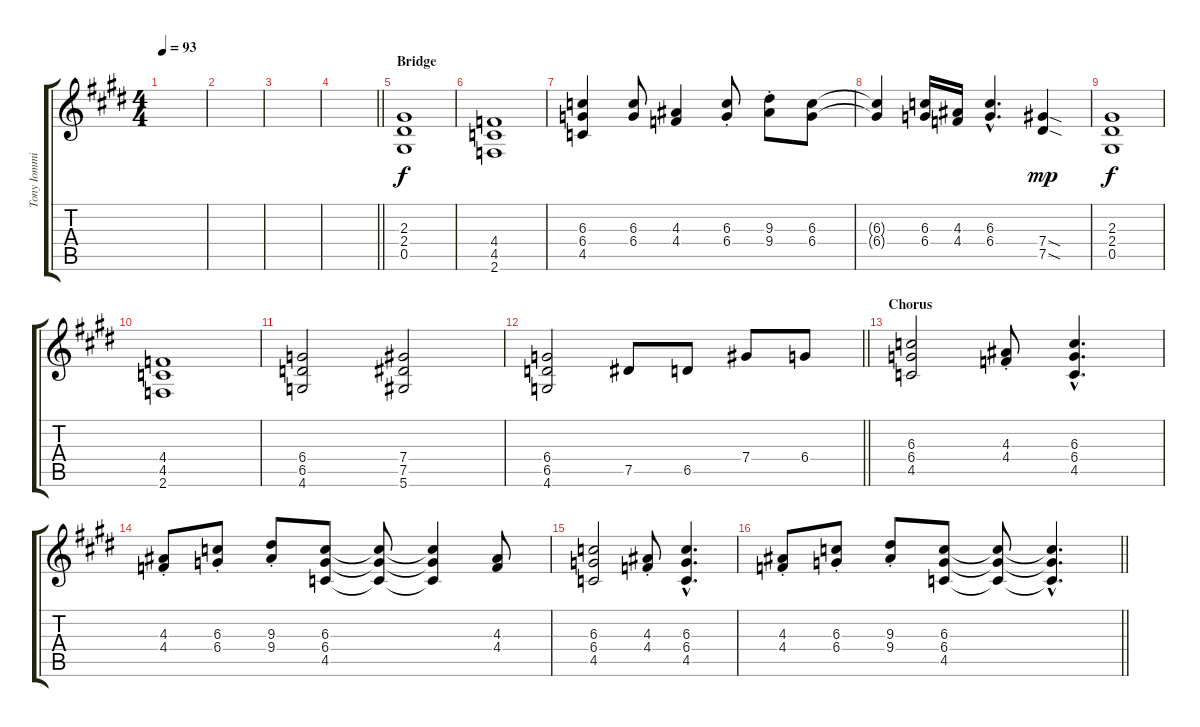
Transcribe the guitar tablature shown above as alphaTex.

\track ("Tony Iommi" "Tony Iommi") {instrument distortionguitar}
\staff {score tabs}
\tuning (Eb4 Bb3 Gb3 Db3 Ab2 Eb2) {hide}
\ts (4 4)
\tempo 93
\clef g2
\ks c#minor
|
|
|
\barLineRight lightlight
|
\section ("" "Bridge")
(2.3 2.4 0.5).1{volume 13} |
(4.4 4.5 2.6).1 |
(6.3 6.4 4.5).4 (6.3 6.4).8 (4.3 4.4).4 (6.3{st} 6.4{st}).8 (9.3{st} 9.4{st}).8 (6.3 6.4).8 |
(6.3{t} 6.4{t}).4 (6.3 6.4).16 (4.3 4.4).16 (6.3{hac} 6.4{hac}).4{d} (7.4{sod} 7.5{sod}).4{dy mp} |
(2.3 2.4 0.5).1{dy f} |
(4.4 4.5 2.6).1 |
(6.4 6.5 4.6).2 (7.4 7.5 5.6).2 |
\barLineRight lightlight
(6.4 6.5 4.6).2 7.5.8 6.5.8 7.4.8 6.4.8 |
\section ("" "Chorus")
(6.3 6.4 4.5).2 (4.3{st} 4.4{st}).8 (6.3{hac} 6.4{hac} 4.5{hac}).4{d} |
(4.3{st} 4.4{st}).8 (6.3{st} 6.4{st}).8 (9.3{st} 9.4{st}).8 (6.3 6.4 4.5).8 (6.3{t} 6.4{t} 4.5{t}).8 (6.3{t} 6.4{t} 4.5{t}).4 (4.3 4.4).8 |
(6.3 6.4 4.5).2 (4.3{st} 4.4{st}).8 (6.3{hac} 6.4{hac} 4.5{hac}).4{d} |
\barLineRight lightlight
(4.3{st} 4.4{st}).8 (6.3{st} 6.4{st}).8 (9.3{st} 9.4{st}).8 (6.3 6.4 4.5).8 (6.3{t} 6.4{t} 4.5{t}).8 (6.3{hac t} 6.4{hac t} 4.5{hac t}).4{d}
